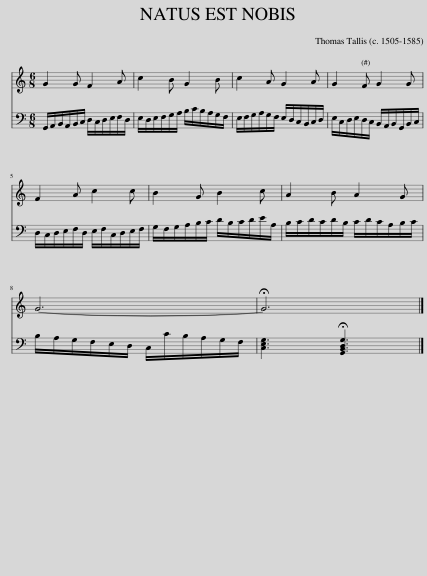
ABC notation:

X:1
%%score 1 2
L:1/8
M:6/8
I:linebreak $
K:C
V:1 treble
V:2 bass
V:1
 G2 G F2 A | c2 B G2 B | c2 A G2 A | G2 F G2 G |$ F2 A c2 c | %5
 B2 G B2 c | A2 B A2 G |$ G6- | !fermata!G6 |] %9
V:2
 G,,/A,,/B,,/A,,/B,,/C,/ D,/C,/D,/E,/F,/D,/ | E,/D,/E,/F,/G,/A,/ B,/C/B,/A,/G,/F,/ | E,/F,/G,/A,/G,/F,/ E,/D,/C,/B,,/C,/D,/ | E,/C,/D,/E,/D,/C,/ B,,/A,,/B,,/G,,/B,,/C,/ |$ D,/C,/D,/E,/F,/D,/ E,/F,/C,/D,/E,/F,/ | %5
 G,/F,/G,/A,/B,/C/ D/B,/C/D/E/A,/ | B,/C/D/C/D/B,/ C/D/C/A,/B,/C/ |$ B,/A,/G,/F,/E,/D,/ C,/C/B,/A,/G,/F,/ | [C,E,G,]3 !fermata![G,,B,,D,G,]3 |] %9
